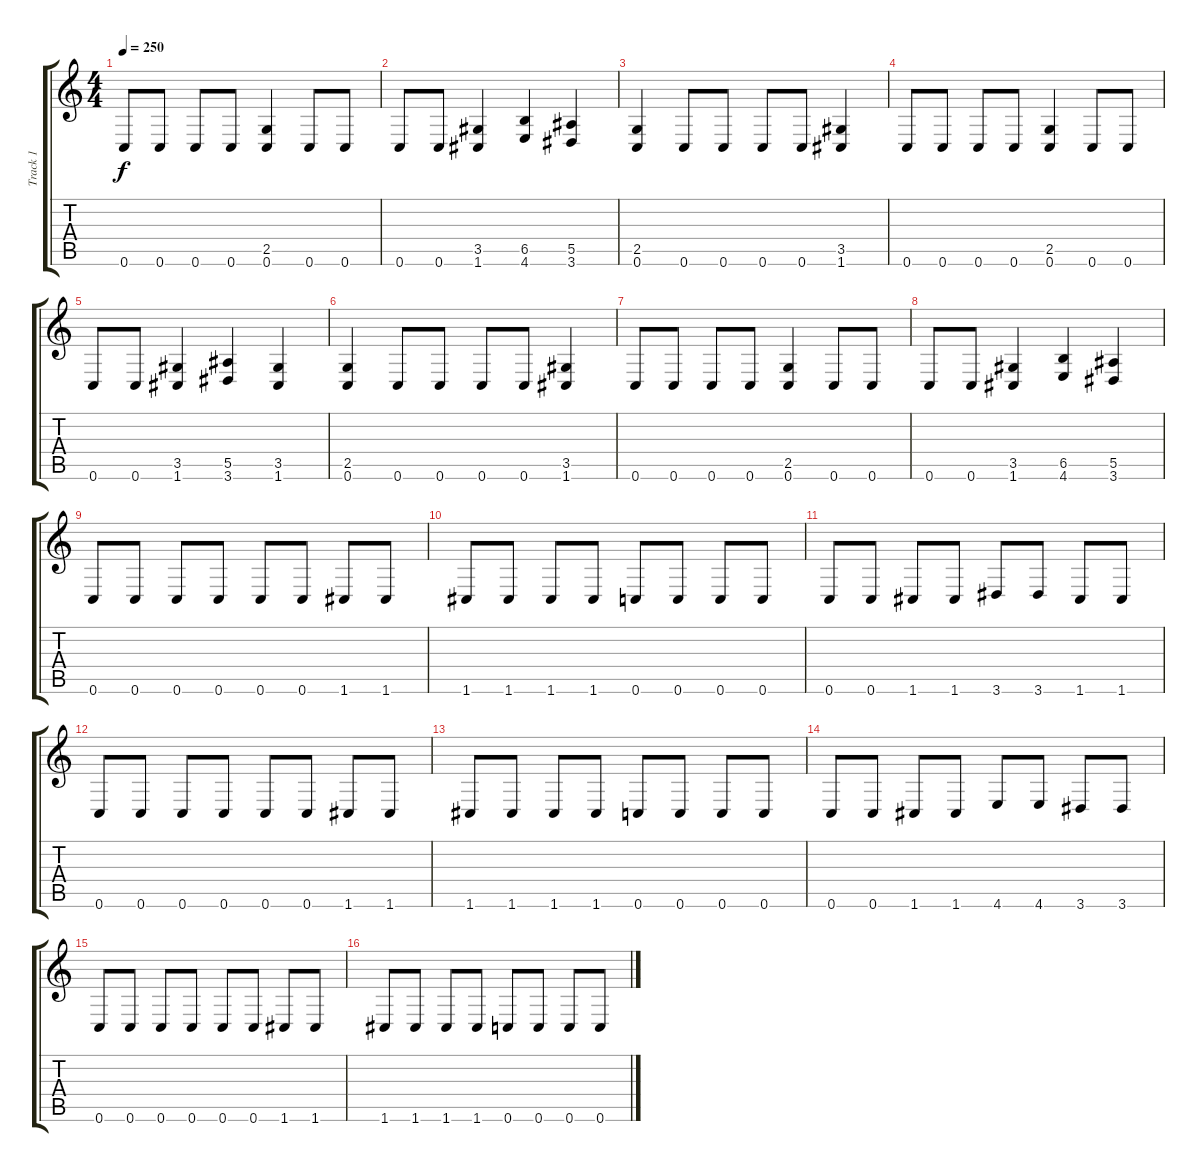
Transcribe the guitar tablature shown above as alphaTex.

\track ("Track 1" "Track 1") {instrument overdrivenguitar}
\staff {score tabs}
\tuning (C4 G3 Eb3 Bb2 F2 C2) {hide}
\ts (4 4)
\tempo 250
\clef g2
\ks c
0.6.8{dy f} 0.6.8 0.6.8 0.6.8 (2.5 0.6).4 0.6.8 0.6.8 |
0.6.8 0.6.8 (3.5 1.6).4 (6.5 4.6).4 (5.5 3.6).4 |
(2.5 0.6).4 0.6.8 0.6.8 0.6.8 0.6.8 (3.5 1.6).4 |
0.6.8 0.6.8 0.6.8 0.6.8 (2.5 0.6).4 0.6.8 0.6.8 |
0.6.8 0.6.8 (3.5 1.6).4 (5.5 3.6).4 (3.5 1.6).4 |
(2.5 0.6).4 0.6.8 0.6.8 0.6.8 0.6.8 (3.5 1.6).4 |
0.6.8 0.6.8 0.6.8 0.6.8 (2.5 0.6).4 0.6.8 0.6.8 |
0.6.8 0.6.8 (3.5 1.6).4 (6.5 4.6).4 (5.5 3.6).4 |
0.6.8 0.6.8 0.6.8 0.6.8 0.6.8 0.6.8 1.6.8 1.6.8 |
1.6.8 1.6.8 1.6.8 1.6.8 0.6.8 0.6.8 0.6.8 0.6.8 |
0.6.8 0.6.8 1.6.8 1.6.8 3.6.8 3.6.8 1.6.8 1.6.8 |
0.6.8 0.6.8 0.6.8 0.6.8 0.6.8 0.6.8 1.6.8 1.6.8 |
1.6.8 1.6.8 1.6.8 1.6.8 0.6.8 0.6.8 0.6.8 0.6.8 |
0.6.8 0.6.8 1.6.8 1.6.8 4.6.8 4.6.8 3.6.8 3.6.8 |
0.6.8 0.6.8 0.6.8 0.6.8 0.6.8 0.6.8 1.6.8 1.6.8 |
1.6.8 1.6.8 1.6.8 1.6.8 0.6.8 0.6.8 0.6.8 0.6.8
